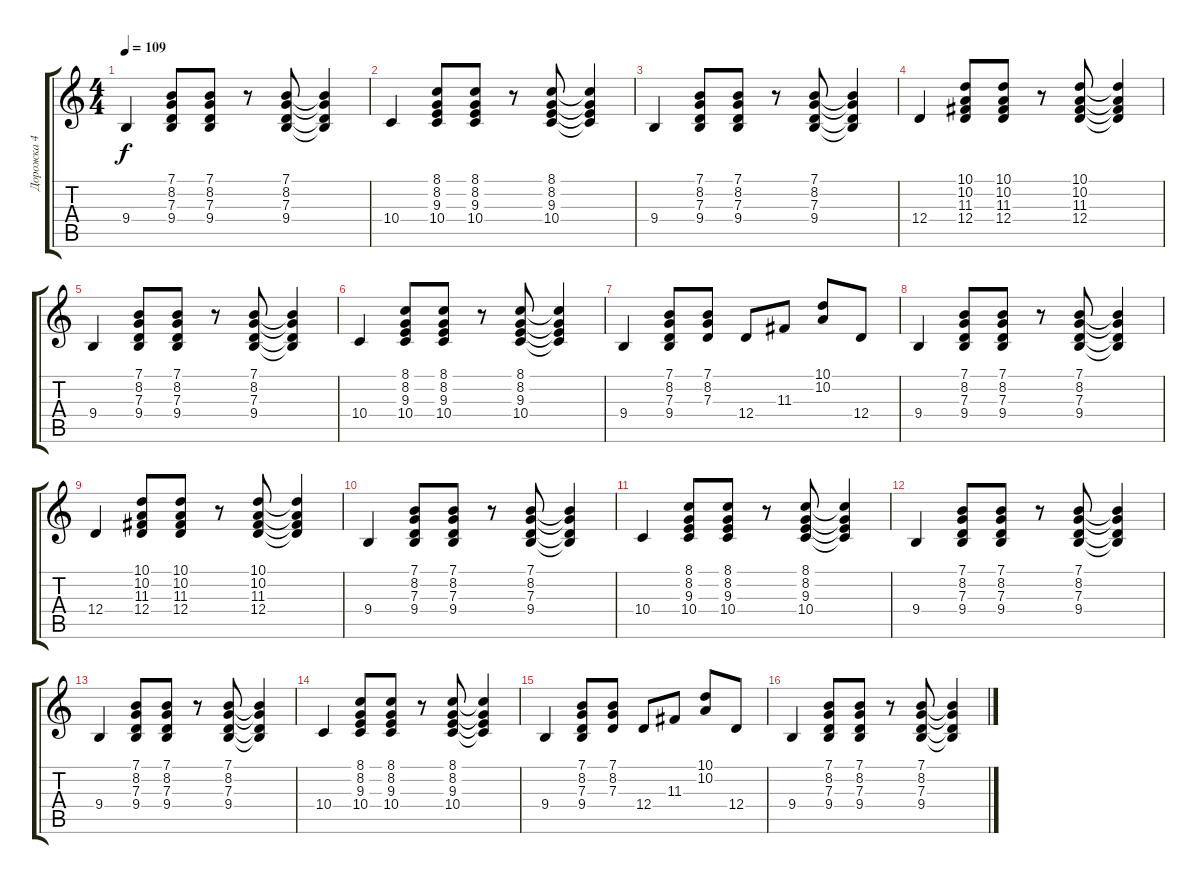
\track ("Дорожка 4" "Дорожка 4") {instrument fx4atmosphere}
\staff {score tabs}
\tuning (E4 B3 G3 D3 A2 E2) {hide}
\ts (4 4)
\tempo 109
\clef g2
\ks c
9.4.4{dy f instrument fx4atmosphere} (7.1 8.2 7.3 9.4).8 (7.1 8.2 7.3 9.4).8 r.8 (7.1 8.2 7.3 9.4).8 (7.1{t} 8.2{t} 7.3{t} 9.4{t}).4 |
10.4.4 (8.1 8.2 9.3 10.4).8 (8.1 8.2 9.3 10.4).8 r.8 (8.1 8.2 9.3 10.4).8 (8.1{t} 8.2{t} 9.3{t} 10.4{t}).4 |
9.4.4 (7.1 8.2 7.3 9.4).8 (7.1 8.2 7.3 9.4).8 r.8 (7.1 8.2 7.3 9.4).8 (7.1{t} 8.2{t} 7.3{t} 9.4{t}).4 |
12.4.4 (10.1 10.2 11.3 12.4).8 (10.1 10.2 11.3 12.4).8 r.8 (10.1 10.2 11.3 12.4).8 (10.1{t} 10.2{t} 11.3{t} 12.4{t}).4 |
9.4.4 (7.1 8.2 7.3 9.4).8 (7.1 8.2 7.3 9.4).8 r.8 (7.1 8.2 7.3 9.4).8 (7.1{t} 8.2{t} 7.3{t} 9.4{t}).4 |
10.4.4 (8.1 8.2 9.3 10.4).8 (8.1 8.2 9.3 10.4).8 r.8 (8.1 8.2 9.3 10.4).8 (8.1{t} 8.2{t} 9.3{t} 10.4{t}).4 |
9.4.4 (7.1 8.2 7.3 9.4).8 (7.1 8.2 7.3).8 12.4.8 11.3.8 (10.1 10.2).8 12.4.8 |
9.4.4 (7.1 8.2 7.3 9.4).8 (7.1 8.2 7.3 9.4).8 r.8 (7.1 8.2 7.3 9.4).8 (7.1{t} 8.2{t} 7.3{t} 9.4{t}).4 |
12.4.4 (10.1 10.2 11.3 12.4).8 (10.1 10.2 11.3 12.4).8 r.8 (10.1 10.2 11.3 12.4).8 (10.1{t} 10.2{t} 11.3{t} 12.4{t}).4 |
9.4.4 (7.1 8.2 7.3 9.4).8 (7.1 8.2 7.3 9.4).8 r.8 (7.1 8.2 7.3 9.4).8 (7.1{t} 8.2{t} 7.3{t} 9.4{t}).4 |
10.4.4 (8.1 8.2 9.3 10.4).8 (8.1 8.2 9.3 10.4).8 r.8 (8.1 8.2 9.3 10.4).8 (8.1{t} 8.2{t} 9.3{t} 10.4{t}).4 |
9.4.4 (7.1 8.2 7.3 9.4).8 (7.1 8.2 7.3 9.4).8 r.8 (7.1 8.2 7.3 9.4).8 (7.1{t} 8.2{t} 7.3{t} 9.4{t}).4 |
9.4.4 (7.1 8.2 7.3 9.4).8 (7.1 8.2 7.3 9.4).8 r.8 (7.1 8.2 7.3 9.4).8 (7.1{t} 8.2{t} 7.3{t} 9.4{t}).4 |
10.4.4 (8.1 8.2 9.3 10.4).8 (8.1 8.2 9.3 10.4).8 r.8 (8.1 8.2 9.3 10.4).8 (8.1{t} 8.2{t} 9.3{t} 10.4{t}).4 |
9.4.4 (7.1 8.2 7.3 9.4).8 (7.1 8.2 7.3).8 12.4.8 11.3.8 (10.1 10.2).8 12.4.8 |
9.4.4 (7.1 8.2 7.3 9.4).8 (7.1 8.2 7.3 9.4).8 r.8 (7.1 8.2 7.3 9.4).8 (7.1{t} 8.2{t} 7.3{t} 9.4{t}).4
